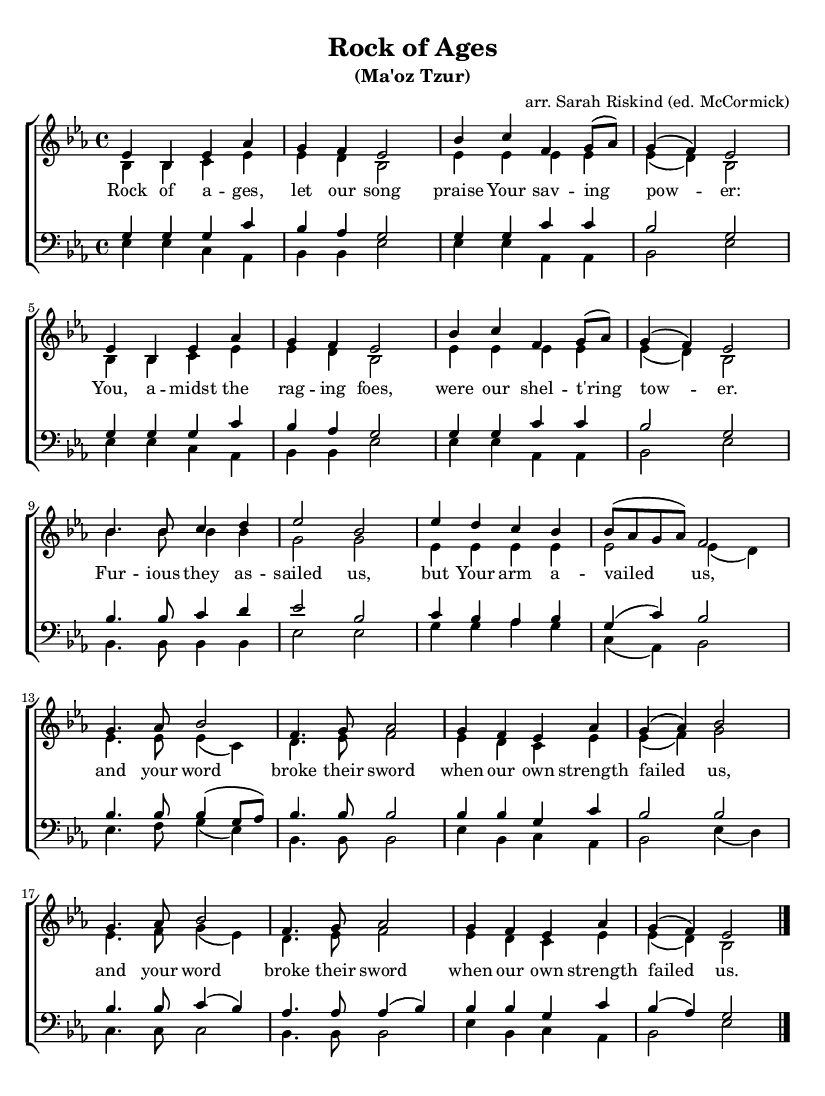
\version "2.14.2"

\header {
  title = "Rock of Ages"
  subtitle = "(Ma'oz Tzur)"
  arranger = "arr. Sarah Riskind (ed. McCormick)"
  index_as = "Ma'oz Tzur"
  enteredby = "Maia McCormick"
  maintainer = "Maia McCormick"
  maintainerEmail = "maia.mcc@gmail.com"
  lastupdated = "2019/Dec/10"
}

\include "header.ly"

global = {
  \preamble
  \key es \major
  \time 4/4
}

sopMusic = \relative c' {
  \repeat unfold 2 {
    es4 bes es as | g f es2 | bes'4 c f, g8( as) | g4( f) es2 |
  }
  bes'4. bes8 c4 d | es2 bes | es4 d c bes | bes8( as g as) f2 |
  g4. as8 bes2 | f4. g8 as2 | g4 f es as | g( as) bes2 |
  g4. as8 bes2 | f4. g8 as2 | g4 f es as | g( f) es2 \bar "|."

}
sopWords = \lyricmode {

}

altoMusic = \relative c' {
  \repeat unfold 2 {
    bes4 bes c es | es d bes2 | es4 es es es | es( d) bes2 | \break
  }
  bes'4. bes8 bes4 bes | g2 g | es4 es es es | es2 es4( d) | \break
  es4. es8 es4( c) | d4. es8 f2 | es4 d c es | es( f) g2 | \break
  es4. f8 g4( es) | d4. es8 f2 | es4 d c es | es( d) bes2  \bar "|."
}

altoWords = \lyricmode {
  Rock of a -- ges, let our song
  praise Your sav -- ing pow -- er:
  You, a -- midst the rag -- ing foes,
  were our shel -- t'ring tow -- er.

  Fur -- ious they as -- sailed us,
  but Your arm a -- vailed us,
  and your word broke their sword
  when our own strength failed us,

  and your word broke their sword
  when our own strength failed us.
}

tenorMusic = \relative c' {
  \repeat unfold 2 {
    g4 g g c | bes as g2 | g4 g c c  | bes2 g2 |
  }
  bes4. bes8 c4 d | es2 bes | c4 bes as bes | g( c) bes2 |
  bes4. bes8 bes4( g8 as) | bes4. bes8 bes2 | bes4 bes g c | bes2 bes |
  bes4. bes8 c4( bes) | as4. as8 as4( bes) | bes bes g c | bes4( as) g2 \bar "|."
}
tenorWords = \lyricmode {

}

bassMusic = \relative c {
  \repeat unfold 2 {
    es4 es c as | bes bes es2 | es4 es as, as  | bes2 es2 |
  }
  bes4. bes8 bes4 bes | es2 es | g4 g as g | c, ( as) bes2 |
  es4. f8 g4( es) | bes4. bes8 bes2 | es4 bes c as | bes2 es4( d) |
  c4. c8 c2 | bes4. bes8 bes2 | es4 bes c as | bes2 es | \bar "|."
}
bassWords = \lyricmode {

}

\score {
  <<
   \new ChoirStaff <<
    \new Staff = women <<
      \new Voice = "sopranos" { \voiceOne << \global \sopMusic >> }
      \new Voice = "altos" { \voiceTwo << \global \altoMusic >> }
    >>
    \new Lyrics \with { alignAboveContext = #"women" } \lyricsto "sopranos" \sopWords
    \new Lyrics = "altos"  \with { alignBelowContext = #"women" } \lyricsto "sopranos" \altoWords
   \new Staff = men <<
      \clef bass
      \new Voice = "tenors" { \voiceOne << \global \tenorMusic >> }
      \new Voice = "basses" { \voiceTwo << \global \bassMusic >> }
    >>
    \new Lyrics \with { alignAboveContext = #"men" } \lyricsto "tenors" \tenorWords
    \new Lyrics \with { alignBelowContext = #"men" } \lyricsto "basses" \bassWords
  >>
  >>
}
